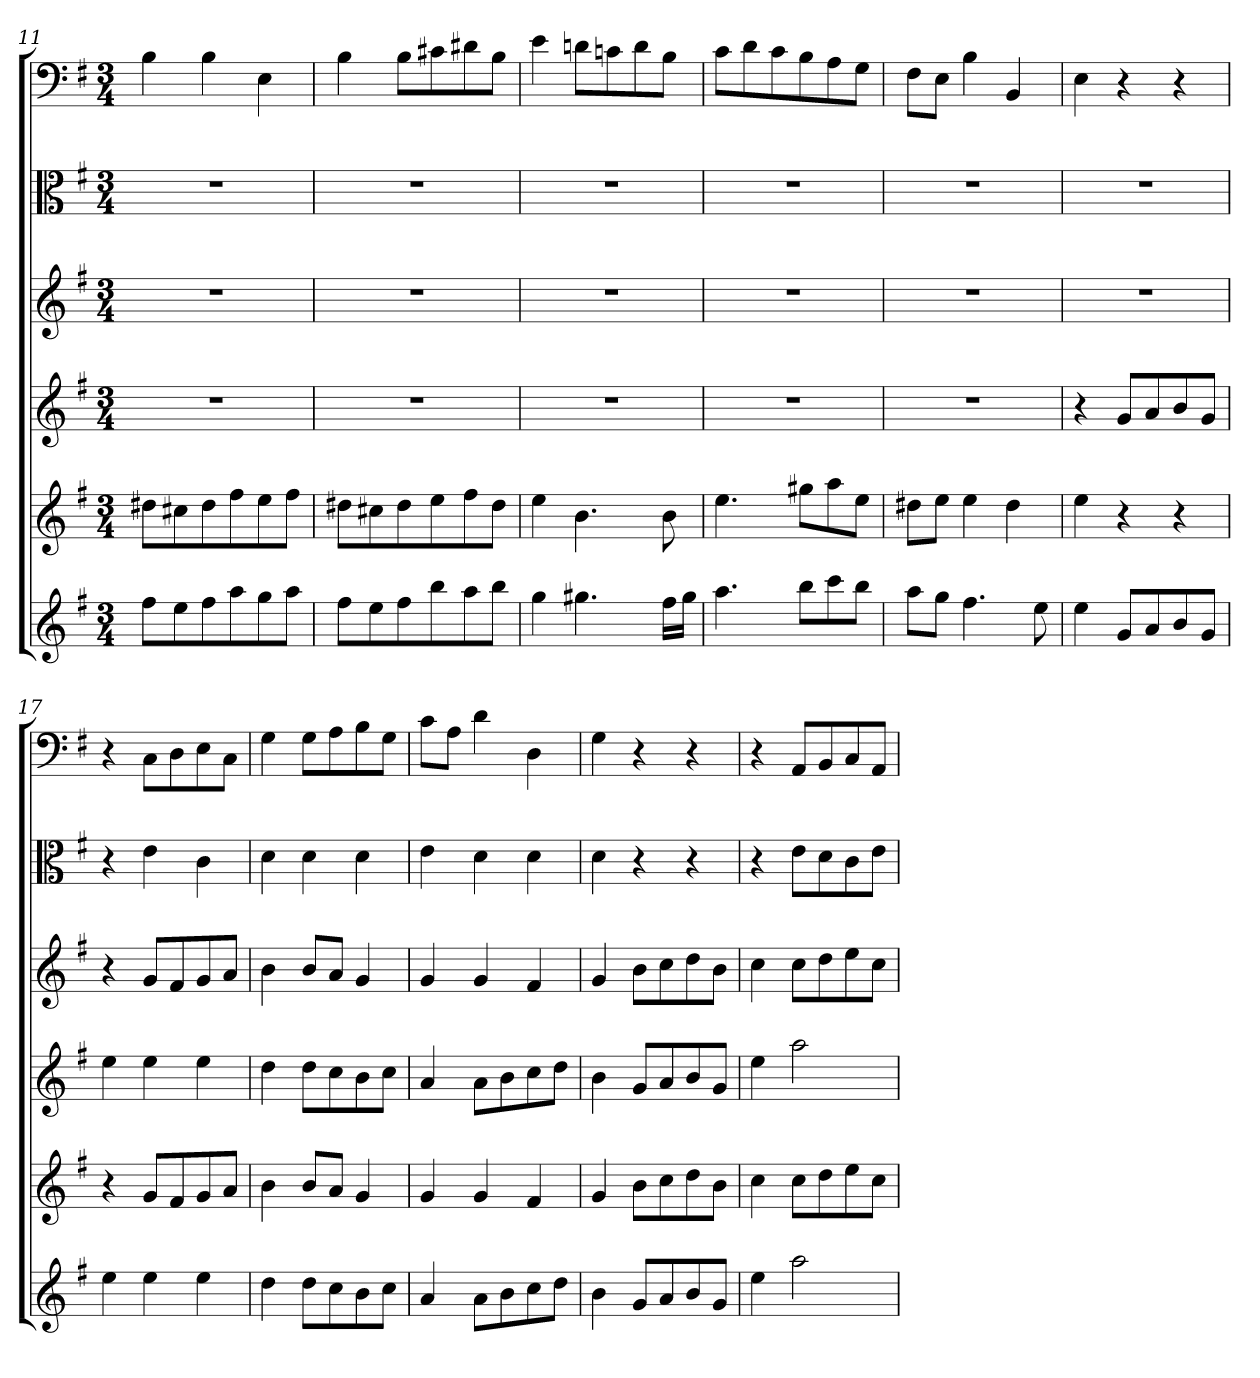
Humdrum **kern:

**kern	**kern	**kern	**kern	**kern	**kern
*part6	*part5	*part4	*part3	*part2	*part1
*staff6	*staff5	*staff4	*staff3	*staff2	*staff1
*clefG2	*clefG2	*clefG2	*clefG2	*clefC3	*clefF4
*k[f#]	*k[f#]	*k[f#]	*k[f#]	*k[f#]	*k[f#]
*G:	*G:	*G:	*G:	*G:	*G:
*M3/4	*M3/4	*M3/4	*M3/4	*M3/4	*M3/4
=11	=11	=11	=11	=11	=11
8ff#\L	8dd#X\L	2.r	2.r	2.r	4B\
8ee\	8cc#X\	.	.	.	.
8ff#\	8dd#\	.	.	.	4B\
8aa\	8ff#\	.	.	.	.
8gg\	8ee\	.	.	.	4E\
8aa\J	8ff#\J	.	.	.	.
=12	=12	=12	=12	=12	=12
8ff#\L	8dd#X\L	2.r	2.r	2.r	4B\
8ee\	8cc#X\	.	.	.	.
8ff#\	8dd#\	.	.	.	8B\L
8bb\	8ee\	.	.	.	8c#X\
8aa\	8ff#\	.	.	.	8d#X\
8bb\J	8dd#\J	.	.	.	8B\J
=13	=13	=13	=13	=13	=13
4gg\	4ee\	2.r	2.r	2.r	4e\
4.gg#X\	4.b\	.	.	.	8dn\L
.	.	.	.	.	8cn\
.	.	.	.	.	8d\
16ff#\LL	8b\	.	.	.	8B\J
16gg#\JJ	.	.	.	.	.
=14	=14	=14	=14	=14	=14
4.aa\	4.ee\	2.r	2.r	2.r	8c\L
.	.	.	.	.	8d\
.	.	.	.	.	8c\
8bb\L	8gg#X\L	.	.	.	8B\
8ccc\	8aa\	.	.	.	8A\
8bb\J	8ee\J	.	.	.	8G\J
=15	=15	=15	=15	=15	=15
8aa\L	8dd#X\L	2.r	2.r	2.r	8F#\L
8gg\J	8ee\J	.	.	.	8E\J
4.ff#\	4ee\	.	.	.	4B\
.	4dd#\	.	.	.	4BB/
8ee\	.	.	.	.	.
=16	=16	=16	=16	=16	=16
4ee\	4ee\	4r	2.r	2.r	4E\
8g/L	4r	8g/L	.	.	4r
8a/	.	8a/	.	.	.
8b/	4r	8b/	.	.	4r
8g/J	.	8g/J	.	.	.
=17	=17	=17	=17	=17	=17
4ee\	4r	4ee\	4r	4r	4r
4ee\	8g/L	4ee\	8g/L	4e\	8C\L
.	8f#/	.	8f#/	.	8D\
4ee\	8g/	4ee\	8g/	4c\	8E\
.	8a/J	.	8a/J	.	8C\J
=18	=18	=18	=18	=18	=18
4dd\	4b\	4dd\	4b\	4d\	4G\
8dd\L	8b/L	8dd\L	8b/L	4d\	8G\L
8cc\	8a/J	8cc\	8a/J	.	8A\
8b\	4g/	8b\	4g/	4d\	8B\
8cc\J	.	8cc\J	.	.	8G\J
=19	=19	=19	=19	=19	=19
4a/	4g/	4a/	4g/	4e\	8c\L
.	.	.	.	.	8A\J
8a\L	4g/	8a\L	4g/	4d\	4d\
8b\	.	8b\	.	.	.
8cc\	4f#/	8cc\	4f#/	4d\	4D\
8dd\J	.	8dd\J	.	.	.
=20	=20	=20	=20	=20	=20
4b\	4g/	4b\	4g/	4d\	4G\
8g/L	8b\L	8g/L	8b\L	4r	4r
8a/	8cc\	8a/	8cc\	.	.
8b/	8dd\	8b/	8dd\	4r	4r
8g/J	8b\J	8g/J	8b\J	.	.
=21	=21	=21	=21	=21	=21
4ee\	4cc\	4ee\	4cc\	4r	4r
2aa\	8cc\L	2aa\	8cc\L	8e\L	8AA/L
.	8dd\	.	8dd\	8d\	8BB/
.	8ee\	.	8ee\	8c\	8C/
.	8cc\J	.	8cc\J	8e\J	8AA/J
=	=	=	=	=	=
*-	*-	*-	*-	*-	*-
